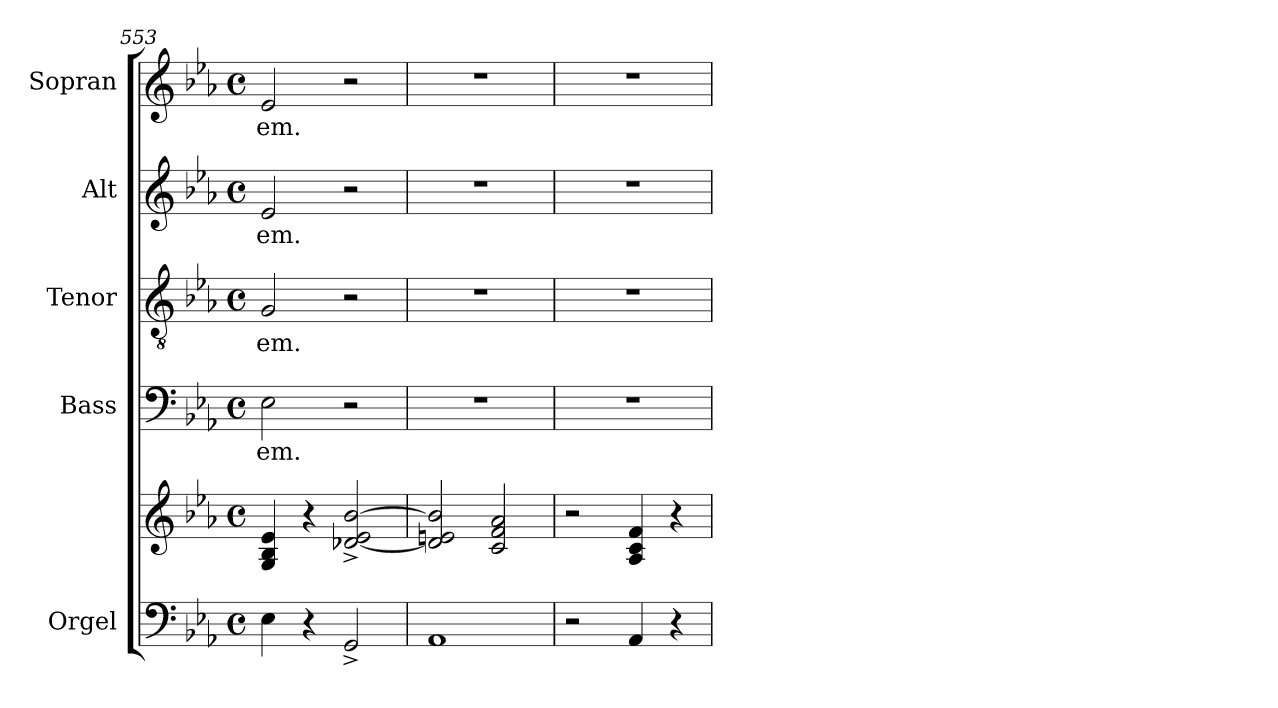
**kern	**kern	**kern	**text	**kern	**text	**kern	**text	**kern	**text
*part5	*part5	*part4	*part4	*part3	*part3	*part2	*part2	*part1	*part1
*staff6	*staff5	*staff4	*staff4	*staff3	*staff3	*staff2	*staff2	*staff1	*staff1
*I"Orgel	*	*I"Bass	*	*I"Tenor	*	*I"Alt	*	*I"Sopran	*
*I'Org.	*	*I'B.	*	*I'T.	*	*I'A.	*	*I'S.	*
*clefF4	*clefG2	*clefF4	*	*clefGv2	*	*clefG2	*	*clefG2	*
*k[b-e-a-]	*k[b-e-a-]	*k[b-e-a-]	*	*k[b-e-a-]	*	*k[b-e-a-]	*	*k[b-e-a-]	*
*E-:	*E-:	*E-:	*	*E-:	*	*E-:	*	*E-:	*
*M4/4	*M4/4	*M4/4	*	*M4/4	*	*M4/4	*	*M4/4	*
*met(c)	*met(c)	*met(c)	*	*met(c)	*	*met(c)	*	*met(c)	*
=553	=553	=553	=553	=553	=553	=553	=553	=553	=553
!	!	!	!LO:LY:b	!	!LO:LY:b	!	!LO:LY:b	!	!LO:LY:b
4E-\	4G/ 4B-/ 4e-/	2E-\	-em.	2G/	-em.	2e-/	-em.	2e-/	-em.
4r	4r	.	.	.	.	.	.	.	.
2GG^</	[2d-X/^< 2e-/^< [2b-/^<	2r	.	2r	.	2r	.	2r	.
=554	=554	=554	=554	=554	=554	=554	=554	=554	=554
1AA-	2d-/] 2en/ 2b-/]	1r	.	1r	.	1r	.	1r	.
.	2c/ 2f/ 2a-/	.	.	.	.	.	.	.	.
=555	=555	=555	=555	=555	=555	=555	=555	=555	=555
2r	2r	1r	.	1r	.	1r	.	1r	.
4AA-/	4A-/ 4c/ 4f/	.	.	.	.	.	.	.	.
4r	4r	.	.	.	.	.	.	.	.
=	=	=	=	=	=	=	=	=	=
*-	*-	*-	*-	*-	*-	*-	*-	*-	*-
